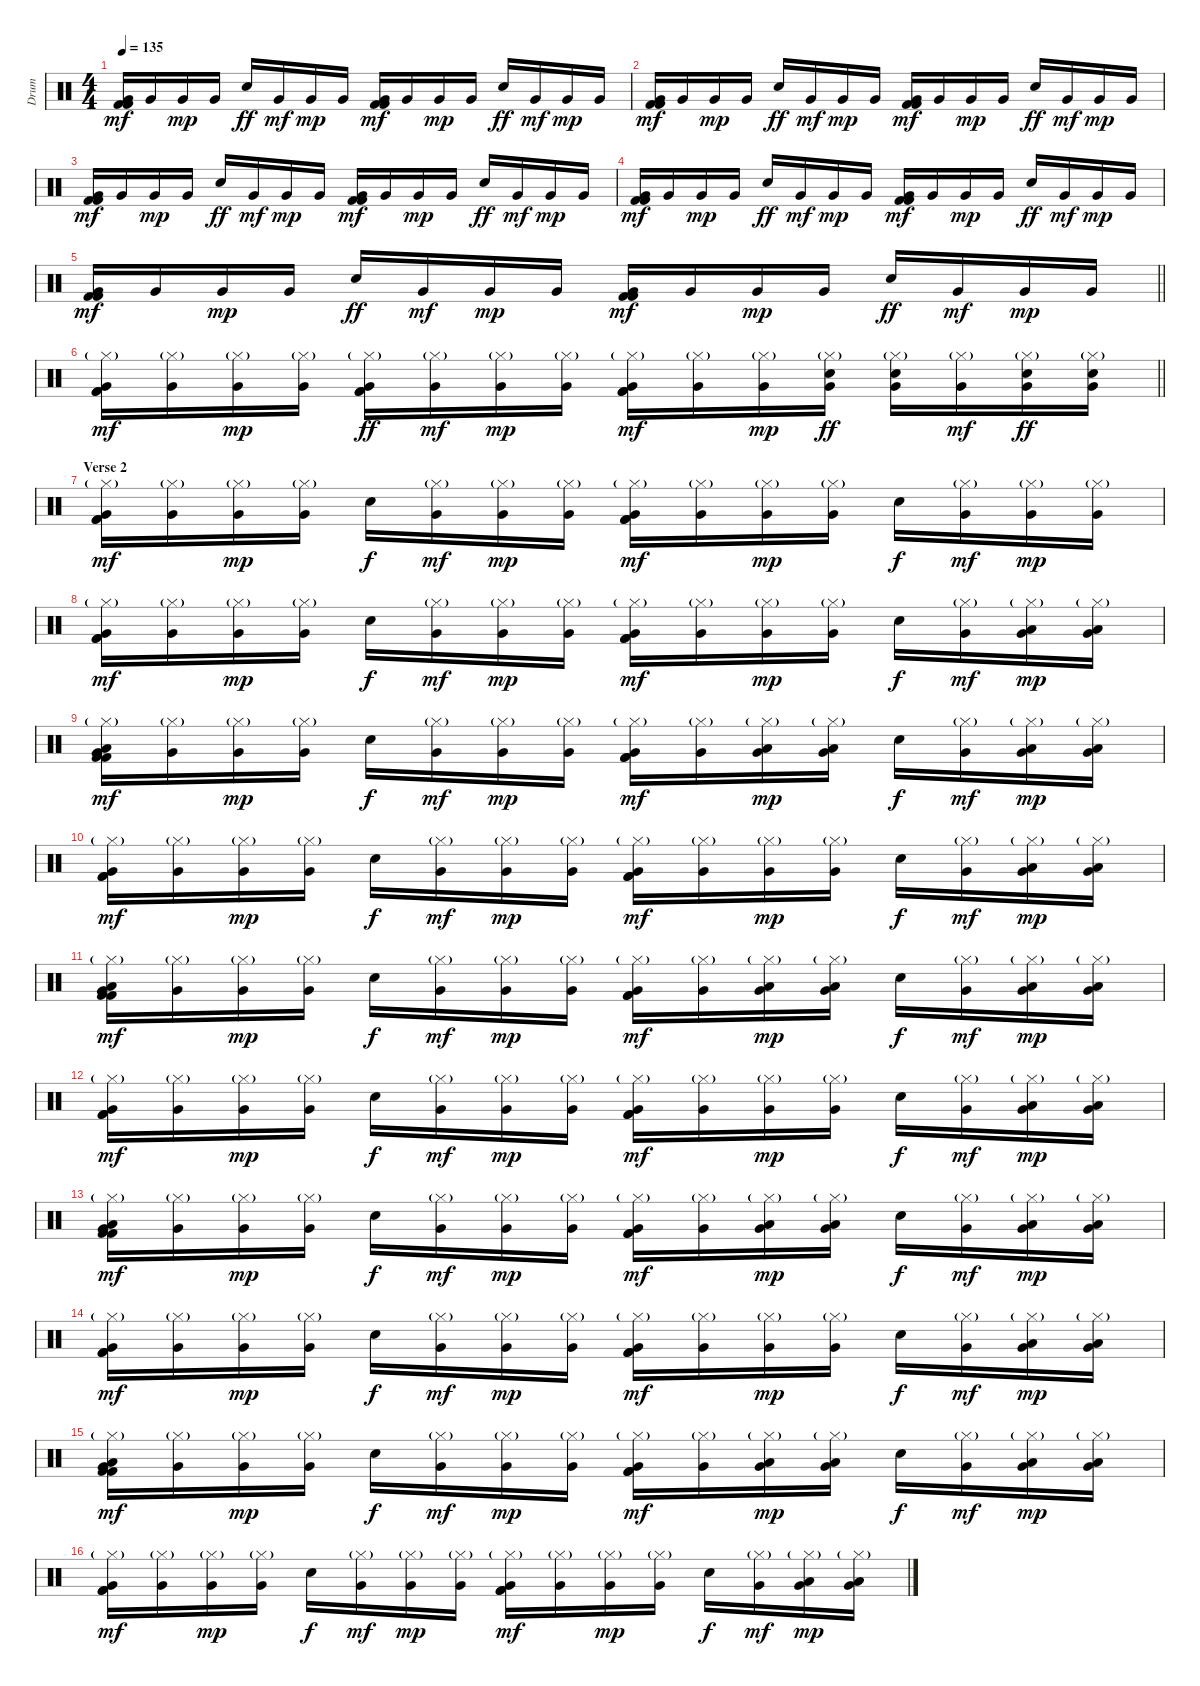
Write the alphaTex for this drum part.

\track ("Drum" "Drum") {instrument percussion}
\staff {score}
\articulation defaults
\ts (4 4)
\tempo 135
\clef neutral
\ks c
("Very Low Tom (hit)" "Kick (hit) 2" "Kick (hit) 2").16{dy mf} "Very Low Tom (hit)".16 "Very Low Tom (hit)".16{dy mp} "Very Low Tom (hit)".16 "Electric Snare (hit)".16{dy ff} "Very Low Tom (hit)".16{dy mf} "Very Low Tom (hit)".16{dy mp} "Very Low Tom (hit)".16 ("Very Low Tom (hit)" "Kick (hit) 2" "Kick (hit) 2").16{dy mf} "Very Low Tom (hit)".16 "Very Low Tom (hit)".16{dy mp} "Very Low Tom (hit)".16 "Electric Snare (hit)".16{dy ff} "Very Low Tom (hit)".16{dy mf} "Very Low Tom (hit)".16{dy mp} "Very Low Tom (hit)".16 |
("Very Low Tom (hit)" "Kick (hit) 2" "Kick (hit) 2").16{dy mf} "Very Low Tom (hit)".16 "Very Low Tom (hit)".16{dy mp} "Very Low Tom (hit)".16 "Electric Snare (hit)".16{dy ff} "Very Low Tom (hit)".16{dy mf} "Very Low Tom (hit)".16{dy mp} "Very Low Tom (hit)".16 ("Very Low Tom (hit)" "Kick (hit) 2" "Kick (hit) 2").16{dy mf} "Very Low Tom (hit)".16 "Very Low Tom (hit)".16{dy mp} "Very Low Tom (hit)".16 "Electric Snare (hit)".16{dy ff} "Very Low Tom (hit)".16{dy mf} "Very Low Tom (hit)".16{dy mp} "Very Low Tom (hit)".16 |
("Very Low Tom (hit)" "Kick (hit) 2" "Kick (hit) 2").16{dy mf} "Very Low Tom (hit)".16 "Very Low Tom (hit)".16{dy mp} "Very Low Tom (hit)".16 "Electric Snare (hit)".16{dy ff} "Very Low Tom (hit)".16{dy mf} "Very Low Tom (hit)".16{dy mp} "Very Low Tom (hit)".16 ("Very Low Tom (hit)" "Kick (hit) 2" "Kick (hit) 2").16{dy mf} "Very Low Tom (hit)".16 "Very Low Tom (hit)".16{dy mp} "Very Low Tom (hit)".16 "Electric Snare (hit)".16{dy ff} "Very Low Tom (hit)".16{dy mf} "Very Low Tom (hit)".16{dy mp} "Very Low Tom (hit)".16 |
("Very Low Tom (hit)" "Kick (hit) 2" "Kick (hit) 2").16{dy mf} "Very Low Tom (hit)".16 "Very Low Tom (hit)".16{dy mp} "Very Low Tom (hit)".16 "Electric Snare (hit)".16{dy ff} "Very Low Tom (hit)".16{dy mf} "Very Low Tom (hit)".16{dy mp} "Very Low Tom (hit)".16 ("Very Low Tom (hit)" "Kick (hit) 2" "Kick (hit) 2").16{dy mf} "Very Low Tom (hit)".16 "Very Low Tom (hit)".16{dy mp} "Very Low Tom (hit)".16 "Electric Snare (hit)".16{dy ff} "Very Low Tom (hit)".16{dy mf} "Very Low Tom (hit)".16{dy mp} "Very Low Tom (hit)".16 |
\barLineRight lightlight
("Very Low Tom (hit)" "Kick (hit) 2" "Kick (hit) 2").16{dy mf} "Very Low Tom (hit)".16 "Very Low Tom (hit)".16{dy mp} "Very Low Tom (hit)".16 "Electric Snare (hit)".16{dy ff} "Very Low Tom (hit)".16{dy mf} "Very Low Tom (hit)".16{dy mp} "Very Low Tom (hit)".16 ("Very Low Tom (hit)" "Kick (hit) 2" "Kick (hit) 2").16{dy mf} "Very Low Tom (hit)".16 "Very Low Tom (hit)".16{dy mp} "Very Low Tom (hit)".16 "Electric Snare (hit)".16{dy ff} "Very Low Tom (hit)".16{dy mf} "Very Low Tom (hit)".16{dy mp} "Very Low Tom (hit)".16 |
\section ("" "")
\barLineRight lightlight
("Hi-Hat (closed)"{g} "Very Low Tom (hit)" "Kick (hit) 2" "Kick (hit) 2").16{dy mf} ("Hi-Hat (closed)"{g} "Very Low Tom (hit)").16 ("Hi-Hat (closed)"{g} "Very Low Tom (hit)").16{dy mp} ("Hi-Hat (closed)"{g} "Very Low Tom (hit)").16 ("Hi-Hat (closed)"{g} "Very Low Tom (hit)" "Kick (hit) 2" "Kick (hit) 2").16{dy ff} ("Hi-Hat (closed)"{g} "Very Low Tom (hit)").16{dy mf} ("Hi-Hat (closed)"{g} "Very Low Tom (hit)").16{dy mp} ("Hi-Hat (closed)"{g} "Very Low Tom (hit)").16 ("Hi-Hat (closed)"{g} "Very Low Tom (hit)" "Kick (hit) 2" "Kick (hit) 2").16{dy mf} ("Hi-Hat (closed)"{g} "Very Low Tom (hit)").16 ("Hi-Hat (closed)"{g} "Very Low Tom (hit)").16{dy mp} ("Hi-Hat (closed)"{g} "Very Low Tom (hit)" "Electric Snare (hit)").16{dy ff} ("Hi-Hat (closed)"{g} "Very Low Tom (hit)" "Electric Snare (hit)").16 ("Hi-Hat (closed)"{g} "Very Low Tom (hit)").16{dy mf} ("Hi-Hat (closed)"{g} "Very Low Tom (hit)" "Electric Snare (hit)").16{dy ff} ("Hi-Hat (closed)"{g} "Very Low Tom (hit)" "Electric Snare (hit)").16 |
\section ("" "Verse 2")
("Hi-Hat (closed)"{g} "Very Low Tom (hit)" "Kick (hit) 2" "Kick (hit) 2").16{dy mf} ("Hi-Hat (closed)"{g} "Very Low Tom (hit)").16 ("Hi-Hat (closed)"{g} "Very Low Tom (hit)").16{dy mp} ("Hi-Hat (closed)"{g} "Very Low Tom (hit)").16 "Electric Snare (hit)".16{dy f} ("Hi-Hat (closed)"{g} "Very Low Tom (hit)").16{dy mf} ("Hi-Hat (closed)"{g} "Very Low Tom (hit)").16{dy mp} ("Hi-Hat (closed)"{g} "Very Low Tom (hit)").16 ("Hi-Hat (closed)"{g} "Very Low Tom (hit)" "Kick (hit) 2" "Kick (hit) 2").16{dy mf} ("Hi-Hat (closed)"{g} "Very Low Tom (hit)").16 ("Hi-Hat (closed)"{g} "Very Low Tom (hit)").16{dy mp} ("Hi-Hat (closed)"{g} "Very Low Tom (hit)").16 "Electric Snare (hit)".16{dy f} ("Hi-Hat (closed)"{g} "Very Low Tom (hit)").16{dy mf} ("Hi-Hat (closed)"{g} "Very Low Tom (hit)").16{dy mp} ("Hi-Hat (closed)"{g} "Very Low Tom (hit)").16 |
("Hi-Hat (closed)"{g} "Very Low Tom (hit)" "Kick (hit) 2" "Kick (hit) 2").16{dy mf} ("Hi-Hat (closed)"{g} "Very Low Tom (hit)").16 ("Hi-Hat (closed)"{g} "Very Low Tom (hit)").16{dy mp} ("Hi-Hat (closed)"{g} "Very Low Tom (hit)").16 "Electric Snare (hit)".16{dy f} ("Hi-Hat (closed)"{g} "Very Low Tom (hit)").16{dy mf} ("Hi-Hat (closed)"{g} "Very Low Tom (hit)").16{dy mp} ("Hi-Hat (closed)"{g} "Very Low Tom (hit)").16 ("Hi-Hat (closed)"{g} "Very Low Tom (hit)" "Kick (hit) 2" "Kick (hit) 2").16{dy mf} ("Hi-Hat (closed)"{g} "Very Low Tom (hit)").16 ("Hi-Hat (closed)"{g} "Very Low Tom (hit)").16{dy mp} ("Hi-Hat (closed)"{g} "Very Low Tom (hit)").16 "Electric Snare (hit)".16{dy f} ("Hi-Hat (closed)"{g} "Very Low Tom (hit)").16{dy mf} ("Low Tom (hit)" "Hi-Hat (closed)"{g} "Very Low Tom (hit)").16{dy mp} ("Low Tom (hit)" "Hi-Hat (closed)"{g} "Very Low Tom (hit)").16 |
("Low Tom (hit)" "Hi-Hat (closed)"{g} "Very Low Tom (hit)" "Kick (hit) 2" "Kick (hit) 2").16{dy mf} ("Hi-Hat (closed)"{g} "Very Low Tom (hit)").16 ("Hi-Hat (closed)"{g} "Very Low Tom (hit)").16{dy mp} ("Hi-Hat (closed)"{g} "Very Low Tom (hit)").16 "Electric Snare (hit)".16{dy f} ("Hi-Hat (closed)"{g} "Very Low Tom (hit)").16{dy mf} ("Hi-Hat (closed)"{g} "Very Low Tom (hit)").16{dy mp} ("Hi-Hat (closed)"{g} "Very Low Tom (hit)").16 ("Hi-Hat (closed)"{g} "Very Low Tom (hit)" "Kick (hit) 2" "Kick (hit) 2").16{dy mf} ("Hi-Hat (closed)"{g} "Very Low Tom (hit)").16 ("Low Tom (hit)" "Hi-Hat (closed)"{g} "Very Low Tom (hit)").16{dy mp} ("Low Tom (hit)" "Hi-Hat (closed)"{g} "Very Low Tom (hit)").16 "Electric Snare (hit)".16{dy f} ("Hi-Hat (closed)"{g} "Very Low Tom (hit)").16{dy mf} ("Low Tom (hit)" "Hi-Hat (closed)"{g} "Very Low Tom (hit)").16{dy mp} ("Low Tom (hit)" "Hi-Hat (closed)"{g} "Very Low Tom (hit)").16 |
("Hi-Hat (closed)"{g} "Very Low Tom (hit)" "Kick (hit) 2" "Kick (hit) 2").16{dy mf} ("Hi-Hat (closed)"{g} "Very Low Tom (hit)").16 ("Hi-Hat (closed)"{g} "Very Low Tom (hit)").16{dy mp} ("Hi-Hat (closed)"{g} "Very Low Tom (hit)").16 "Electric Snare (hit)".16{dy f} ("Hi-Hat (closed)"{g} "Very Low Tom (hit)").16{dy mf} ("Hi-Hat (closed)"{g} "Very Low Tom (hit)").16{dy mp} ("Hi-Hat (closed)"{g} "Very Low Tom (hit)").16 ("Hi-Hat (closed)"{g} "Very Low Tom (hit)" "Kick (hit) 2" "Kick (hit) 2").16{dy mf} ("Hi-Hat (closed)"{g} "Very Low Tom (hit)").16 ("Hi-Hat (closed)"{g} "Very Low Tom (hit)").16{dy mp} ("Hi-Hat (closed)"{g} "Very Low Tom (hit)").16 "Electric Snare (hit)".16{dy f} ("Hi-Hat (closed)"{g} "Very Low Tom (hit)").16{dy mf} ("Low Tom (hit)" "Hi-Hat (closed)"{g} "Very Low Tom (hit)").16{dy mp} ("Low Tom (hit)" "Hi-Hat (closed)"{g} "Very Low Tom (hit)").16 |
("Low Tom (hit)" "Hi-Hat (closed)"{g} "Very Low Tom (hit)" "Kick (hit) 2" "Kick (hit) 2").16{dy mf} ("Hi-Hat (closed)"{g} "Very Low Tom (hit)").16 ("Hi-Hat (closed)"{g} "Very Low Tom (hit)").16{dy mp} ("Hi-Hat (closed)"{g} "Very Low Tom (hit)").16 "Electric Snare (hit)".16{dy f} ("Hi-Hat (closed)"{g} "Very Low Tom (hit)").16{dy mf} ("Hi-Hat (closed)"{g} "Very Low Tom (hit)").16{dy mp} ("Hi-Hat (closed)"{g} "Very Low Tom (hit)").16 ("Hi-Hat (closed)"{g} "Very Low Tom (hit)" "Kick (hit) 2" "Kick (hit) 2").16{dy mf} ("Hi-Hat (closed)"{g} "Very Low Tom (hit)").16 ("Low Tom (hit)" "Hi-Hat (closed)"{g} "Very Low Tom (hit)").16{dy mp} ("Low Tom (hit)" "Hi-Hat (closed)"{g} "Very Low Tom (hit)").16 "Electric Snare (hit)".16{dy f} ("Hi-Hat (closed)"{g} "Very Low Tom (hit)").16{dy mf} ("Low Tom (hit)" "Hi-Hat (closed)"{g} "Very Low Tom (hit)").16{dy mp} ("Low Tom (hit)" "Hi-Hat (closed)"{g} "Very Low Tom (hit)").16 |
("Hi-Hat (closed)"{g} "Very Low Tom (hit)" "Kick (hit) 2" "Kick (hit) 2").16{dy mf} ("Hi-Hat (closed)"{g} "Very Low Tom (hit)").16 ("Hi-Hat (closed)"{g} "Very Low Tom (hit)").16{dy mp} ("Hi-Hat (closed)"{g} "Very Low Tom (hit)").16 "Electric Snare (hit)".16{dy f} ("Hi-Hat (closed)"{g} "Very Low Tom (hit)").16{dy mf} ("Hi-Hat (closed)"{g} "Very Low Tom (hit)").16{dy mp} ("Hi-Hat (closed)"{g} "Very Low Tom (hit)").16 ("Hi-Hat (closed)"{g} "Very Low Tom (hit)" "Kick (hit) 2" "Kick (hit) 2").16{dy mf} ("Hi-Hat (closed)"{g} "Very Low Tom (hit)").16 ("Hi-Hat (closed)"{g} "Very Low Tom (hit)").16{dy mp} ("Hi-Hat (closed)"{g} "Very Low Tom (hit)").16 "Electric Snare (hit)".16{dy f} ("Hi-Hat (closed)"{g} "Very Low Tom (hit)").16{dy mf} ("Low Tom (hit)" "Hi-Hat (closed)"{g} "Very Low Tom (hit)").16{dy mp} ("Low Tom (hit)" "Hi-Hat (closed)"{g} "Very Low Tom (hit)").16 |
("Low Tom (hit)" "Hi-Hat (closed)"{g} "Very Low Tom (hit)" "Kick (hit) 2" "Kick (hit) 2").16{dy mf} ("Hi-Hat (closed)"{g} "Very Low Tom (hit)").16 ("Hi-Hat (closed)"{g} "Very Low Tom (hit)").16{dy mp} ("Hi-Hat (closed)"{g} "Very Low Tom (hit)").16 "Electric Snare (hit)".16{dy f} ("Hi-Hat (closed)"{g} "Very Low Tom (hit)").16{dy mf} ("Hi-Hat (closed)"{g} "Very Low Tom (hit)").16{dy mp} ("Hi-Hat (closed)"{g} "Very Low Tom (hit)").16 ("Hi-Hat (closed)"{g} "Very Low Tom (hit)" "Kick (hit) 2" "Kick (hit) 2").16{dy mf} ("Hi-Hat (closed)"{g} "Very Low Tom (hit)").16 ("Low Tom (hit)" "Hi-Hat (closed)"{g} "Very Low Tom (hit)").16{dy mp} ("Low Tom (hit)" "Hi-Hat (closed)"{g} "Very Low Tom (hit)").16 "Electric Snare (hit)".16{dy f} ("Hi-Hat (closed)"{g} "Very Low Tom (hit)").16{dy mf} ("Low Tom (hit)" "Hi-Hat (closed)"{g} "Very Low Tom (hit)").16{dy mp} ("Low Tom (hit)" "Hi-Hat (closed)"{g} "Very Low Tom (hit)").16 |
("Hi-Hat (closed)"{g} "Very Low Tom (hit)" "Kick (hit) 2" "Kick (hit) 2").16{dy mf} ("Hi-Hat (closed)"{g} "Very Low Tom (hit)").16 ("Hi-Hat (closed)"{g} "Very Low Tom (hit)").16{dy mp} ("Hi-Hat (closed)"{g} "Very Low Tom (hit)").16 "Electric Snare (hit)".16{dy f} ("Hi-Hat (closed)"{g} "Very Low Tom (hit)").16{dy mf} ("Hi-Hat (closed)"{g} "Very Low Tom (hit)").16{dy mp} ("Hi-Hat (closed)"{g} "Very Low Tom (hit)").16 ("Hi-Hat (closed)"{g} "Very Low Tom (hit)" "Kick (hit) 2" "Kick (hit) 2").16{dy mf} ("Hi-Hat (closed)"{g} "Very Low Tom (hit)").16 ("Hi-Hat (closed)"{g} "Very Low Tom (hit)").16{dy mp} ("Hi-Hat (closed)"{g} "Very Low Tom (hit)").16 "Electric Snare (hit)".16{dy f} ("Hi-Hat (closed)"{g} "Very Low Tom (hit)").16{dy mf} ("Low Tom (hit)" "Hi-Hat (closed)"{g} "Very Low Tom (hit)").16{dy mp} ("Low Tom (hit)" "Hi-Hat (closed)"{g} "Very Low Tom (hit)").16 |
("Low Tom (hit)" "Hi-Hat (closed)"{g} "Very Low Tom (hit)" "Kick (hit) 2" "Kick (hit) 2").16{dy mf} ("Hi-Hat (closed)"{g} "Very Low Tom (hit)").16 ("Hi-Hat (closed)"{g} "Very Low Tom (hit)").16{dy mp} ("Hi-Hat (closed)"{g} "Very Low Tom (hit)").16 "Electric Snare (hit)".16{dy f} ("Hi-Hat (closed)"{g} "Very Low Tom (hit)").16{dy mf} ("Hi-Hat (closed)"{g} "Very Low Tom (hit)").16{dy mp} ("Hi-Hat (closed)"{g} "Very Low Tom (hit)").16 ("Hi-Hat (closed)"{g} "Very Low Tom (hit)" "Kick (hit) 2" "Kick (hit) 2").16{dy mf} ("Hi-Hat (closed)"{g} "Very Low Tom (hit)").16 ("Low Tom (hit)" "Hi-Hat (closed)"{g} "Very Low Tom (hit)").16{dy mp} ("Low Tom (hit)" "Hi-Hat (closed)"{g} "Very Low Tom (hit)").16 "Electric Snare (hit)".16{dy f} ("Hi-Hat (closed)"{g} "Very Low Tom (hit)").16{dy mf} ("Low Tom (hit)" "Hi-Hat (closed)"{g} "Very Low Tom (hit)").16{dy mp} ("Low Tom (hit)" "Hi-Hat (closed)"{g} "Very Low Tom (hit)").16 |
("Hi-Hat (closed)"{g} "Very Low Tom (hit)" "Kick (hit) 2" "Kick (hit) 2").16{dy mf} ("Hi-Hat (closed)"{g} "Very Low Tom (hit)").16 ("Hi-Hat (closed)"{g} "Very Low Tom (hit)").16{dy mp} ("Hi-Hat (closed)"{g} "Very Low Tom (hit)").16 "Electric Snare (hit)".16{dy f} ("Hi-Hat (closed)"{g} "Very Low Tom (hit)").16{dy mf} ("Hi-Hat (closed)"{g} "Very Low Tom (hit)").16{dy mp} ("Hi-Hat (closed)"{g} "Very Low Tom (hit)").16 ("Hi-Hat (closed)"{g} "Very Low Tom (hit)" "Kick (hit) 2" "Kick (hit) 2").16{dy mf} ("Hi-Hat (closed)"{g} "Very Low Tom (hit)").16 ("Hi-Hat (closed)"{g} "Very Low Tom (hit)").16{dy mp} ("Hi-Hat (closed)"{g} "Very Low Tom (hit)").16 "Electric Snare (hit)".16{dy f} ("Hi-Hat (closed)"{g} "Very Low Tom (hit)").16{dy mf} ("Low Tom (hit)" "Hi-Hat (closed)"{g} "Very Low Tom (hit)").16{dy mp} ("Low Tom (hit)" "Hi-Hat (closed)"{g} "Very Low Tom (hit)").16
